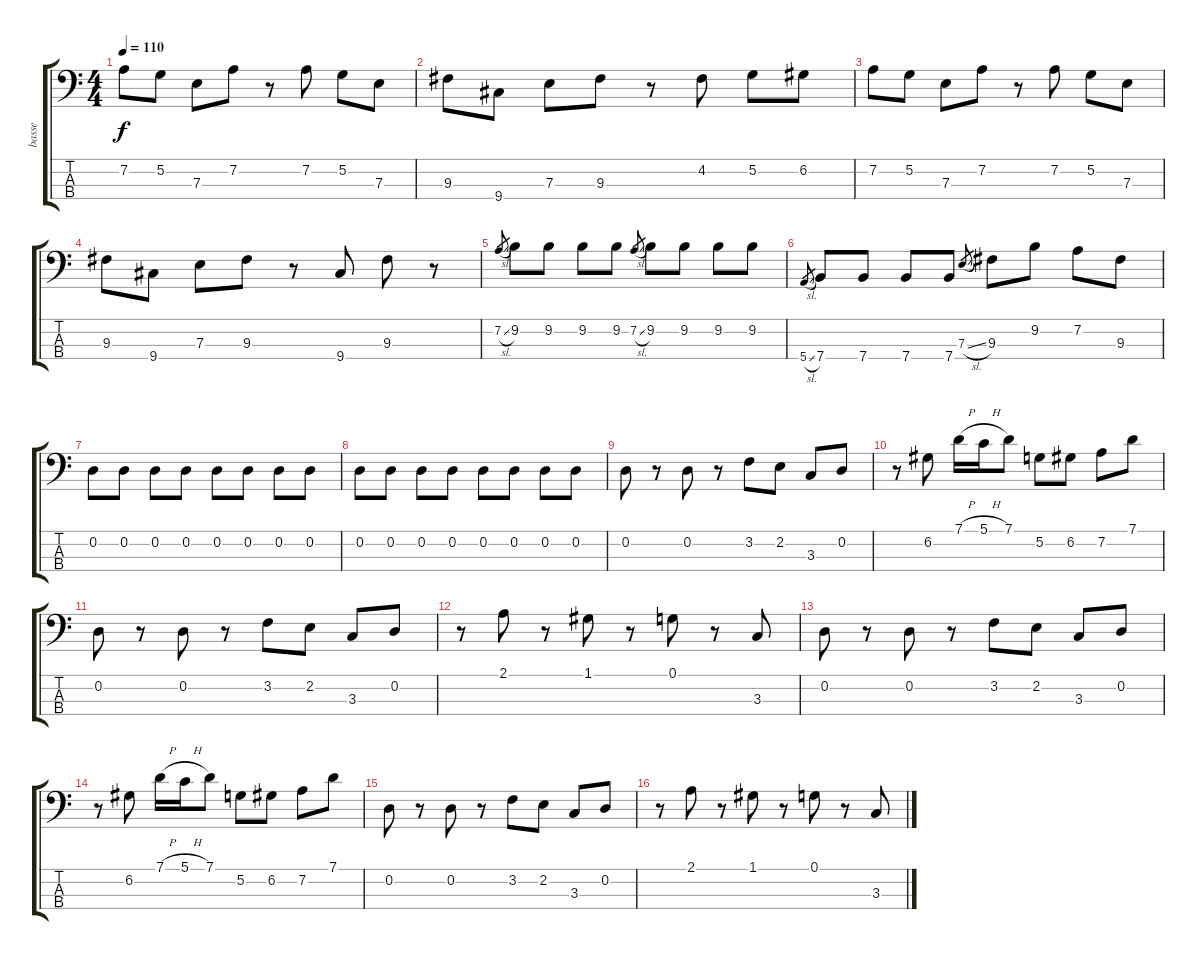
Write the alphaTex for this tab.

\track ("basse" "basse") {instrument electricbassfinger}
\staff {score tabs}
\tuning (G2 D2 A1 E1) {hide}
\ts (4 4)
\tempo 110
\clef f4
\ks c
7.2.8{dy f} 5.2.8 7.3.8 7.2.8 r.8 7.2.8 5.2.8 7.3.8 |
9.3.8 9.4.8 7.3.8 9.3.8 r.8 4.2.8 5.2.8 6.2.8 |
7.2.8 5.2.8 7.3.8 7.2.8 r.8 7.2.8 5.2.8 7.3.8 |
9.3.8 9.4.8 7.3.8 9.3.8 r.8 9.4.8 9.3.8 r.8 |
7.2{sl}.8{gr} 9.2.8 9.2.8 9.2.8 9.2.8 7.2{sl}.8{gr} 9.2.8 9.2.8 9.2.8 9.2.8 |
5.4{sl}.8{gr} 7.4.8 7.4.8 7.4.8 7.4.8 7.3{sl}.8{gr} 9.3.8 9.2.8 7.2.8 9.3.8 |
0.2.8 0.2.8 0.2.8 0.2.8 0.2.8 0.2.8 0.2.8 0.2.8 |
0.2.8 0.2.8 0.2.8 0.2.8 0.2.8 0.2.8 0.2.8 0.2.8 |
0.2.8 r.8 0.2.8 r.8 3.2.8 2.2.8 3.3.8 0.2.8 |
r.8 6.2.8 7.1{h}.16 5.1{h}.16 7.1.8 5.2.8 6.2.8 7.2.8 7.1.8 |
0.2.8 r.8 0.2.8 r.8 3.2.8 2.2.8 3.3.8 0.2.8 |
r.8 2.1.8 r.8 1.1.8 r.8 0.1.8 r.8 3.3.8 |
0.2.8 r.8 0.2.8 r.8 3.2.8 2.2.8 3.3.8 0.2.8 |
r.8 6.2.8 7.1{h}.16 5.1{h}.16 7.1.8 5.2.8 6.2.8 7.2.8 7.1.8 |
0.2.8 r.8 0.2.8 r.8 3.2.8 2.2.8 3.3.8 0.2.8 |
r.8 2.1.8 r.8 1.1.8 r.8 0.1.8 r.8 3.3.8
